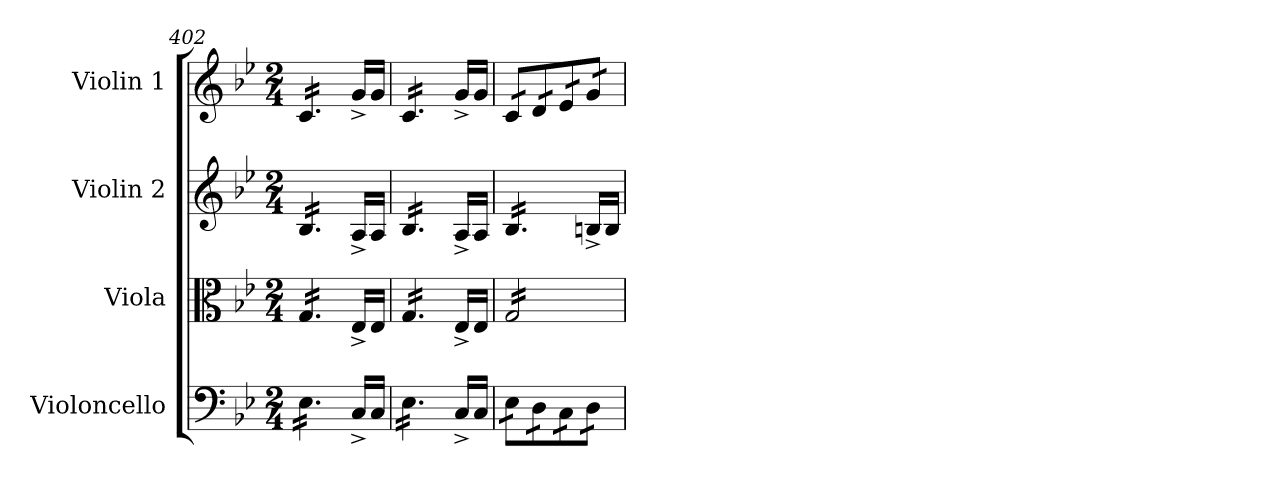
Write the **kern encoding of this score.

**kern	**kern	**kern	**kern
*part4	*part3	*part2	*part1
*staff4	*staff3	*staff2	*staff1
*I"Violoncello	*I"Viola	*I"Violin 2	*I"Violin 1
*I'Vc	*I'Vla	*I'Vln	*I'Vln
*clefF4	*clefC3	*clefG2	*clefG2
*k[b-e-]	*k[b-e-]	*k[b-e-]	*k[b-e-]
*M2/4	*M2/4	*M2/4	*M2/4
=402	=402	=402	=402
*tremolo	*	*	*
*	*tremolo	*	*
*	*	*tremolo	*
*	*	*	*tremolo
16E-\LL	16G/LL	16B-/LL	16c/LL
16E-\	16G/	16B-/	16c/
16E-\	16G/	16B-/	16c/
16E-\	16G/	16B-/	16c/
16E-\	16G/	16B-/	16c/
16E-\JJ	16G/JJ	16B-/JJ	16c/JJ
*	*	*	*Xtremolo
*	*	*Xtremolo	*
*	*Xtremolo	*	*
*Xtremolo	*	*	*
16C^/LL	16E-^/LL	16A^/LL	16g^/LL
16C/JJ	16E-/JJ	16A/JJ	16g/JJ
=403	=403	=403	=403
*tremolo	*	*	*
*	*tremolo	*	*
*	*	*tremolo	*
*	*	*	*tremolo
16E-\LL	16G/LL	16B-/LL	16c/LL
16E-\	16G/	16B-/	16c/
16E-\	16G/	16B-/	16c/
16E-\	16G/	16B-/	16c/
16E-\	16G/	16B-/	16c/
16E-\JJ	16G/JJ	16B-/JJ	16c/JJ
*	*	*	*Xtremolo
*	*	*Xtremolo	*
*	*Xtremolo	*	*
*Xtremolo	*	*	*
16C^/LL	16E-^/LL	16A^/LL	16g^/LL
16C/JJ	16E-/JJ	16A/JJ	16g/JJ
=404	=404	=404	=404
*tremolo	*	*	*
*	*tremolo	*	*
*	*	*tremolo	*
*	*	*	*tremolo
16E-\LL	16G/LL	16B-/LL	16c/LL
16E-\	16G/	16B-/	16c/
16D\	16G/	16B-/	16d/
16D\	16G/	16B-/	16d/
16C\	16G/	16B-/	16e-/
16C\	16G/	16B-/JJ	16e-/
*	*	*Xtremolo	*
16D\	16G/	16Bn^/LL	16g/
16D\JJ	16G/JJ	16B/JJ	16g/JJ
*	*	*	*Xtremolo
*	*Xtremolo	*	*
*Xtremolo	*	*	*
=	=	=	=
*-	*-	*-	*-
